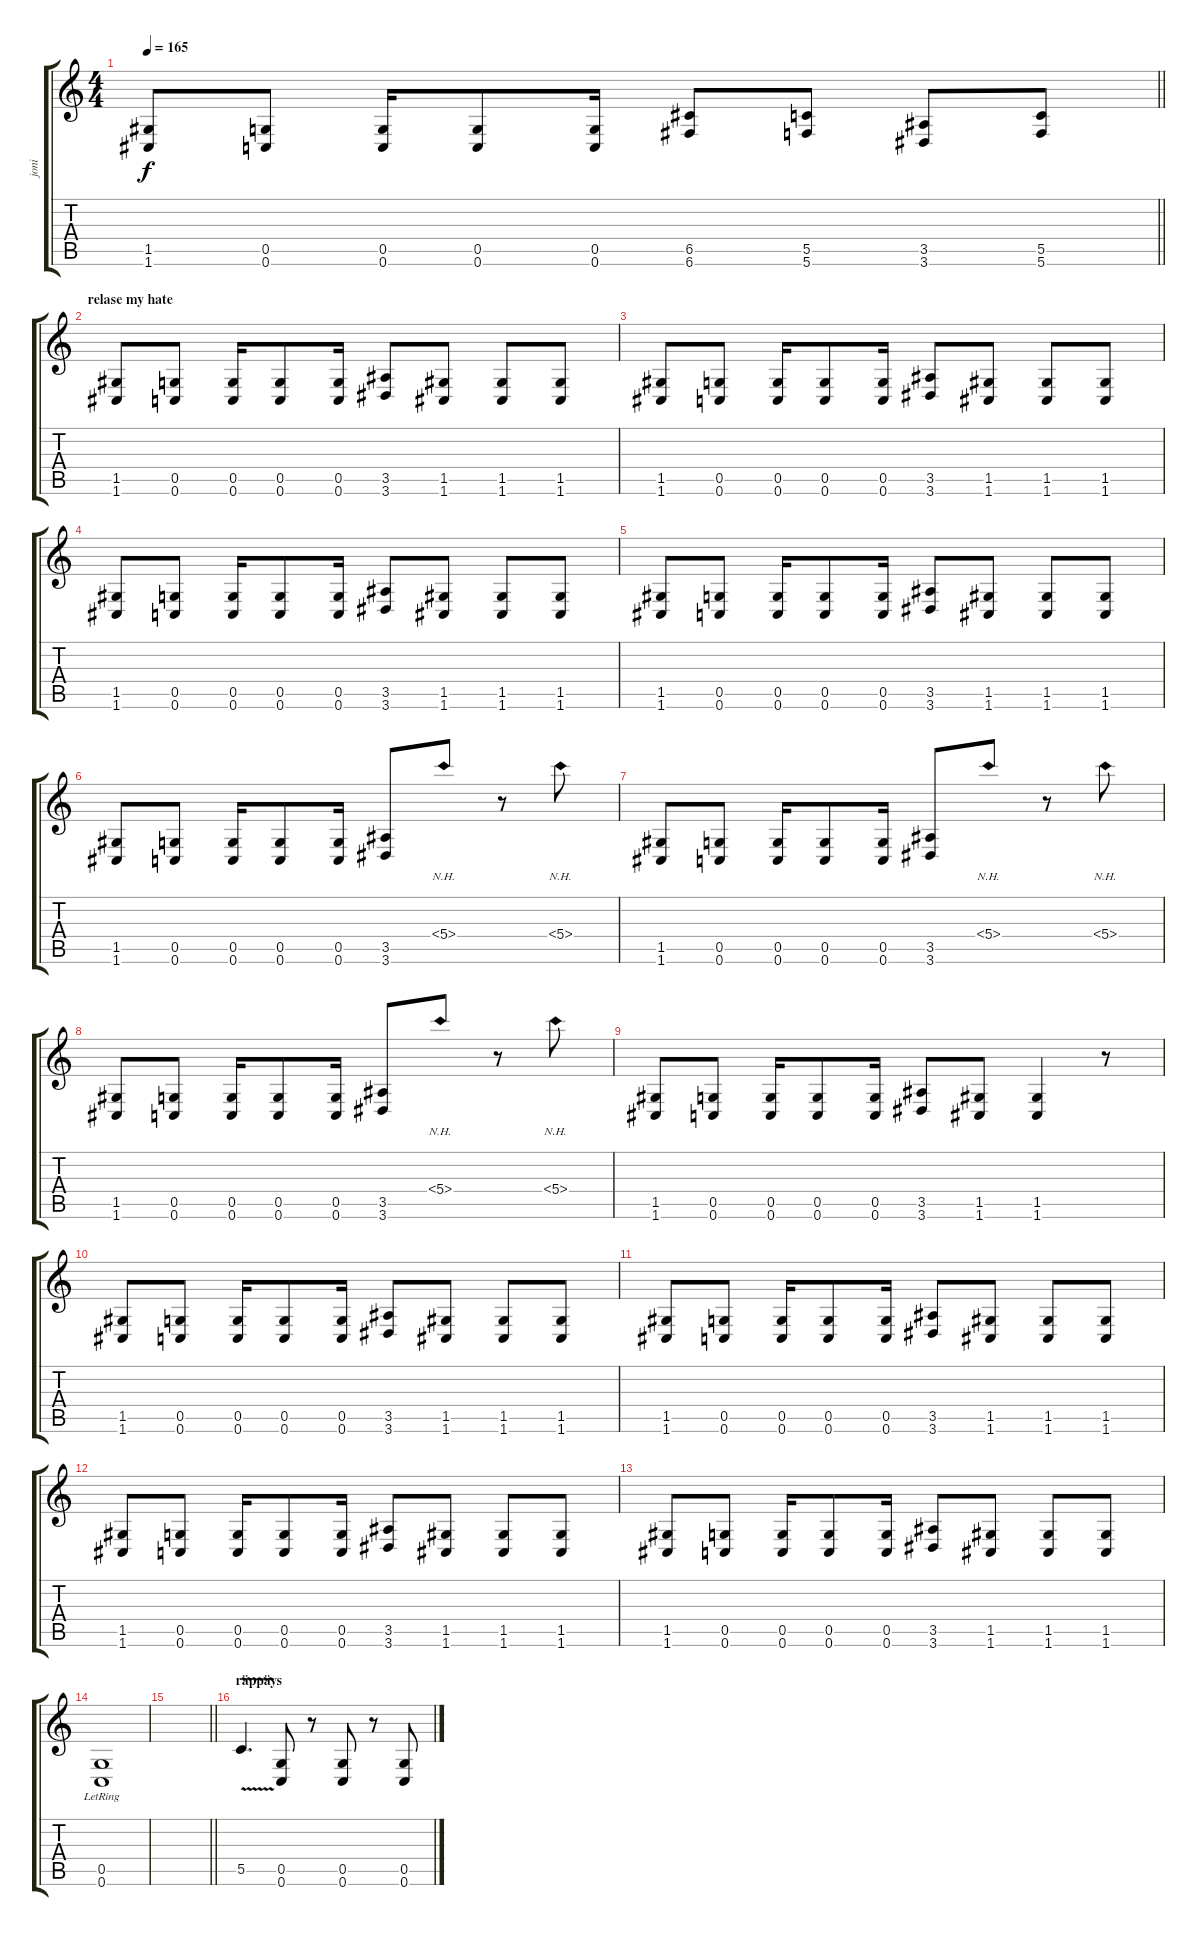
\track ("joni" "joni") {instrument distortionguitar}
\staff {score tabs}
\tuning (D4 A3 F3 C3 G2 C2) {hide}
\ts (4 4)
\tempo 165
\clef g2
\barLineRight lightlight
\ks c
(1.5 1.6).8{dy f} (0.5 0.6).8 (0.5 0.6).16 (0.5 0.6).8 (0.5 0.6).16 (6.5 6.6).8 (5.5 5.6).8 (3.5 3.6).8 (5.5 5.6).8 |
\section ("" "relase my hate")
(1.5 1.6).8 (0.5 0.6).8 (0.5 0.6).16 (0.5 0.6).8 (0.5 0.6).16 (3.5 3.6).8 (1.5 1.6).8 (1.5 1.6).8 (1.5 1.6).8 |
(1.5 1.6).8 (0.5 0.6).8 (0.5 0.6).16 (0.5 0.6).8 (0.5 0.6).16 (3.5 3.6).8 (1.5 1.6).8 (1.5 1.6).8 (1.5 1.6).8 |
(1.5 1.6).8 (0.5 0.6).8 (0.5 0.6).16 (0.5 0.6).8 (0.5 0.6).16 (3.5 3.6).8 (1.5 1.6).8 (1.5 1.6).8 (1.5 1.6).8 |
(1.5 1.6).8 (0.5 0.6).8 (0.5 0.6).16 (0.5 0.6).8 (0.5 0.6).16 (3.5 3.6).8 (1.5 1.6).8 (1.5 1.6).8 (1.5 1.6).8 |
(1.5 1.6).8 (0.5 0.6).8 (0.5 0.6).16 (0.5 0.6).8 (0.5 0.6).16 (3.5 3.6).8 5.4{nh}.8 r.8 5.4{nh}.8 |
(1.5 1.6).8 (0.5 0.6).8 (0.5 0.6).16 (0.5 0.6).8 (0.5 0.6).16 (3.5 3.6).8 5.4{nh}.8 r.8 5.4{nh}.8 |
(1.5 1.6).8 (0.5 0.6).8 (0.5 0.6).16 (0.5 0.6).8 (0.5 0.6).16 (3.5 3.6).8 5.4{nh}.8 r.8 5.4{nh}.8 |
(1.5 1.6).8 (0.5 0.6).8 (0.5 0.6).16 (0.5 0.6).8 (0.5 0.6).16 (3.5 3.6).8 (1.5 1.6).8 (1.5 1.6).4 r.8 |
(1.5 1.6).8 (0.5 0.6).8 (0.5 0.6).16 (0.5 0.6).8 (0.5 0.6).16 (3.5 3.6).8 (1.5 1.6).8 (1.5 1.6).8 (1.5 1.6).8 |
(1.5 1.6).8 (0.5 0.6).8 (0.5 0.6).16 (0.5 0.6).8 (0.5 0.6).16 (3.5 3.6).8 (1.5 1.6).8 (1.5 1.6).8 (1.5 1.6).8 |
(1.5 1.6).8 (0.5 0.6).8 (0.5 0.6).16 (0.5 0.6).8 (0.5 0.6).16 (3.5 3.6).8 (1.5 1.6).8 (1.5 1.6).8 (1.5 1.6).8 |
(1.5 1.6).8 (0.5 0.6).8 (0.5 0.6).16 (0.5 0.6).8 (0.5 0.6).16 (3.5 3.6).8 (1.5 1.6).8 (1.5 1.6).8 (1.5 1.6).8 |
(0.5{lr} 0.6).1 |
\barLineRight lightlight
|
\section ("" "räppäys")
5.5{v}.4{d} (0.5 0.6).8 r.8 (0.5 0.6).8 r.8 (0.5 0.6).8
